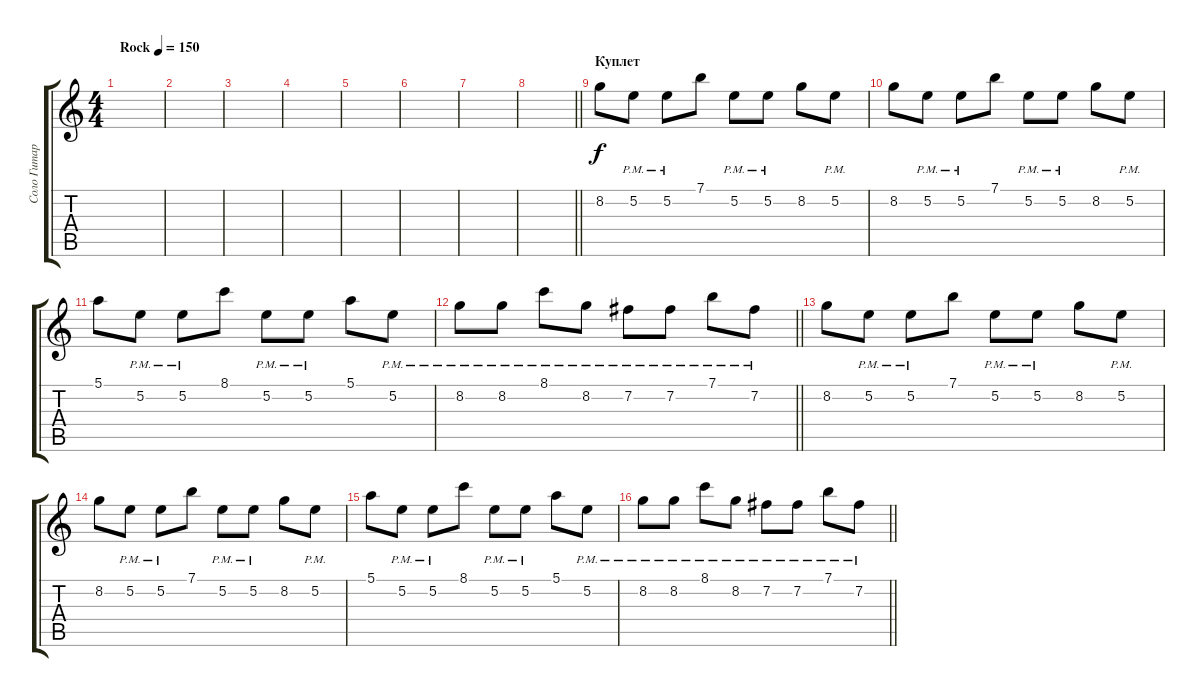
\track ("Соло Гитара (Яша)" "Соло Гитар") {instrument overdrivenguitar}
\staff {score tabs}
\tuning (E4 B3 G3 D3 A2 E2) {hide}
\ts (4 4)
\tempo (150 "Rock")
\clef g2
\ks c
|
|
|
|
|
|
|
\barLineRight lightlight
|
\section ("" "Куплет")
8.2.8{instrument electricguitarmuted} 5.2{pm}.8 5.2{pm}.8 7.1.8 5.2{pm}.8 5.2{pm}.8 8.2.8 5.2{pm}.8 |
8.2.8 5.2{pm}.8 5.2{pm}.8 7.1.8 5.2{pm}.8 5.2{pm}.8 8.2.8 5.2{pm}.8 |
5.1.8 5.2{pm}.8 5.2{pm}.8 8.1.8 5.2{pm}.8 5.2{pm}.8 5.1.8 5.2{pm}.8 |
\barLineRight lightlight
8.2{pm}.8 8.2{pm}.8 8.1{pm}.8 8.2{pm}.8 7.2{pm}.8 7.2{pm}.8 7.1{pm}.8 7.2{pm}.8 |
8.2.8 5.2{pm}.8 5.2{pm}.8 7.1.8 5.2{pm}.8 5.2{pm}.8 8.2.8 5.2{pm}.8 |
8.2.8 5.2{pm}.8 5.2{pm}.8 7.1.8 5.2{pm}.8 5.2{pm}.8 8.2.8 5.2{pm}.8 |
5.1.8 5.2{pm}.8 5.2{pm}.8 8.1.8 5.2{pm}.8 5.2{pm}.8 5.1.8 5.2{pm}.8 |
\barLineRight lightlight
8.2{pm}.8 8.2{pm}.8 8.1{pm}.8 8.2{pm}.8 7.2{pm}.8 7.2{pm}.8 7.1{pm}.8 7.2{pm}.8
